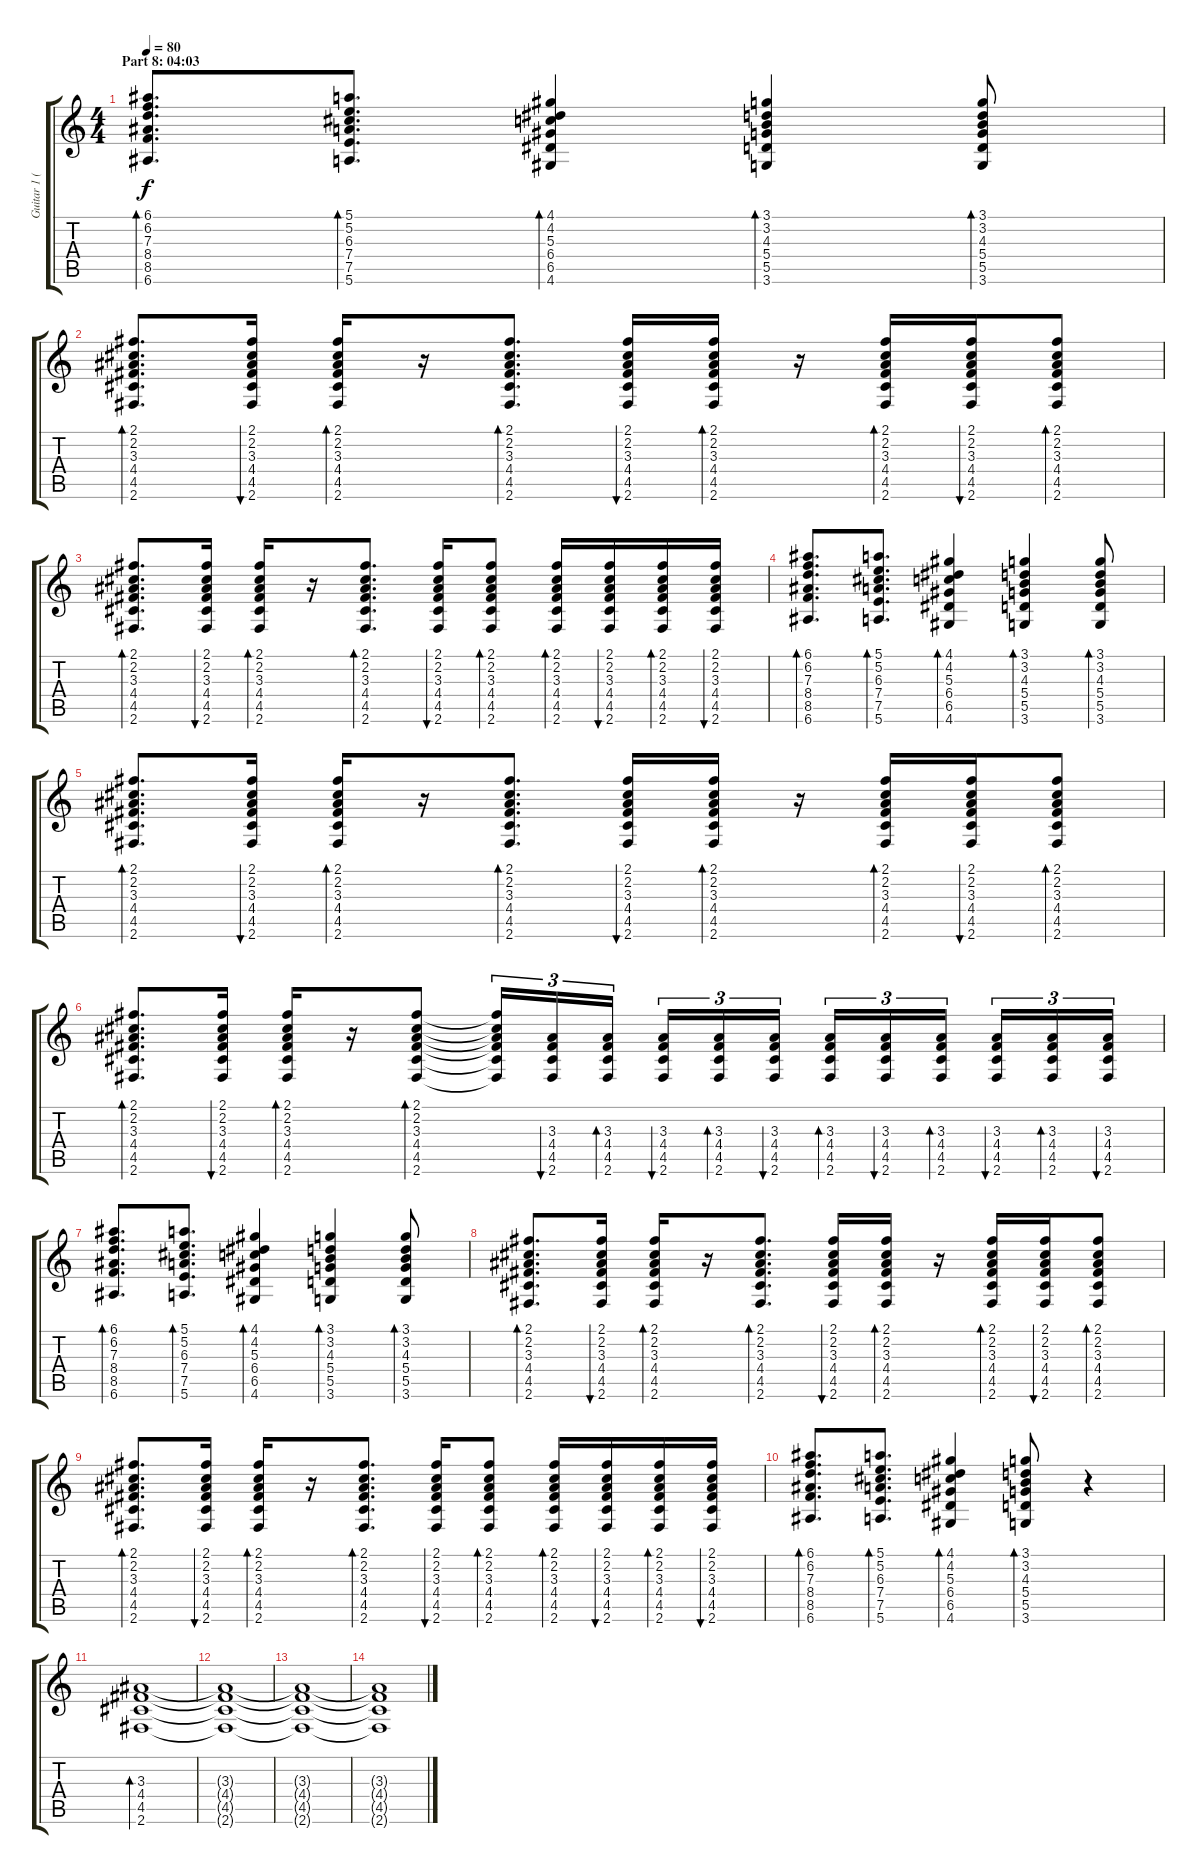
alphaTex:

\track ("Guitar 1 (Distortion)" "Guitar 1 (") {instrument distortionguitar}
\staff {score tabs}
\tuning (E4 B3 G3 D3 A2 E2) {hide}
\ts (4 4)
\section ("" "Part 8: 04:03")
\tempo 80
\clef g2
\ks c
(6.1 6.2 7.3 8.4 8.5 6.6).8{d bd 30 dy f volume 7} (5.1 5.2 6.3 7.4 7.5 5.6).8{d bd 30} (4.1 4.2 5.3 6.4 6.5 4.6).4{bd 30} (3.1 3.2 4.3 5.4 5.5 3.6).4{bd 30} (3.1 3.2 4.3 5.4 5.5 3.6).8{bd 30} |
(2.1 2.2 3.3 4.4 4.5 2.6).8{d bd 30} (2.1 2.2 3.3 4.4 4.5 2.6).16{bu 30} (2.1 2.2 3.3 4.4 4.5 2.6).16{bd 30} r.16 (2.1 2.2 3.3 4.4 4.5 2.6).8{d bd 30} (2.1 2.2 3.3 4.4 4.5 2.6).16{bu 30} (2.1 2.2 3.3 4.4 4.5 2.6).16{bd 30} r.16 (2.1 2.2 3.3 4.4 4.5 2.6).16{bd 30} (2.1 2.2 3.3 4.4 4.5 2.6).16{bu 30} (2.1 2.2 3.3 4.4 4.5 2.6).8{bd 30} |
(2.1 2.2 3.3 4.4 4.5 2.6).8{d bd 30} (2.1 2.2 3.3 4.4 4.5 2.6).16{bu 30} (2.1 2.2 3.3 4.4 4.5 2.6).16{bd 30} r.16 (2.1 2.2 3.3 4.4 4.5 2.6).8{d bd 30} (2.1 2.2 3.3 4.4 4.5 2.6).16{bu 30} (2.1 2.2 3.3 4.4 4.5 2.6).8{bd 30} (2.1 2.2 3.3 4.4 4.5 2.6).16{bd 30} (2.1 2.2 3.3 4.4 4.5 2.6).16{bu 30} (2.1 2.2 3.3 4.4 4.5 2.6).16{bd 30} (2.1 2.2 3.3 4.4 4.5 2.6).16{bu 30} |
(6.1 6.2 7.3 8.4 8.5 6.6).8{d bd 30} (5.1 5.2 6.3 7.4 7.5 5.6).8{d bd 30} (4.1 4.2 5.3 6.4 6.5 4.6).4{bd 30} (3.1 3.2 4.3 5.4 5.5 3.6).4{bd 30} (3.1 3.2 4.3 5.4 5.5 3.6).8{bd 30} |
(2.1 2.2 3.3 4.4 4.5 2.6).8{d bd 30} (2.1 2.2 3.3 4.4 4.5 2.6).16{bu 30} (2.1 2.2 3.3 4.4 4.5 2.6).16{bd 30} r.16 (2.1 2.2 3.3 4.4 4.5 2.6).8{d bd 30} (2.1 2.2 3.3 4.4 4.5 2.6).16{bu 30} (2.1 2.2 3.3 4.4 4.5 2.6).16{bd 30} r.16 (2.1 2.2 3.3 4.4 4.5 2.6).16{bd 30} (2.1 2.2 3.3 4.4 4.5 2.6).16{bu 30} (2.1 2.2 3.3 4.4 4.5 2.6).8{bd 30} |
(2.1 2.2 3.3 4.4 4.5 2.6).8{d bd 30} (2.1 2.2 3.3 4.4 4.5 2.6).16{bu 30} (2.1 2.2 3.3 4.4 4.5 2.6).16{bd 30} r.16 (2.1 2.2 3.3 4.4 4.5 2.6).8{bd 30} (2.1{t} 2.2{t} 3.3{t} 4.4{t} 4.5{t} 2.6{t}).16{tu (3 2)} (3.3 4.4 4.5 2.6).16{tu (3 2) bu 30} (3.3 4.4 4.5 2.6).16{tu (3 2) bd 30 beam splitsecondary} (3.3 4.4 4.5 2.6).16{tu (3 2) bu 30} (3.3 4.4 4.5 2.6).16{tu (3 2) bd 30} (3.3 4.4 4.5 2.6).16{tu (3 2) bu 30} (3.3 4.4 4.5 2.6).16{tu (3 2) bd 30} (3.3 4.4 4.5 2.6).16{tu (3 2) bu 30} (3.3 4.4 4.5 2.6).16{tu (3 2) bd 30 beam splitsecondary} (3.3 4.4 4.5 2.6).16{tu (3 2) bu 30} (3.3 4.4 4.5 2.6).16{tu (3 2) bd 30} (3.3 4.4 4.5 2.6).16{tu (3 2) bu 30} |
(6.1 6.2 7.3 8.4 8.5 6.6).8{d bd 30} (5.1 5.2 6.3 7.4 7.5 5.6).8{d bd 30} (4.1 4.2 5.3 6.4 6.5 4.6).4{bd 30} (3.1 3.2 4.3 5.4 5.5 3.6).4{bd 30} (3.1 3.2 4.3 5.4 5.5 3.6).8{bd 30} |
(2.1 2.2 3.3 4.4 4.5 2.6).8{d bd 30} (2.1 2.2 3.3 4.4 4.5 2.6).16{bu 30} (2.1 2.2 3.3 4.4 4.5 2.6).16{bd 30} r.16 (2.1 2.2 3.3 4.4 4.5 2.6).8{d bd 30} (2.1 2.2 3.3 4.4 4.5 2.6).16{bu 30} (2.1 2.2 3.3 4.4 4.5 2.6).16{bd 30} r.16 (2.1 2.2 3.3 4.4 4.5 2.6).16{bd 30} (2.1 2.2 3.3 4.4 4.5 2.6).16{bu 30} (2.1 2.2 3.3 4.4 4.5 2.6).8{bd 30} |
(2.1 2.2 3.3 4.4 4.5 2.6).8{d bd 30} (2.1 2.2 3.3 4.4 4.5 2.6).16{bu 30} (2.1 2.2 3.3 4.4 4.5 2.6).16{bd 30} r.16 (2.1 2.2 3.3 4.4 4.5 2.6).8{d bd 30} (2.1 2.2 3.3 4.4 4.5 2.6).16{bu 30} (2.1 2.2 3.3 4.4 4.5 2.6).8{bd 30} (2.1 2.2 3.3 4.4 4.5 2.6).16{bd 30} (2.1 2.2 3.3 4.4 4.5 2.6).16{bu 30} (2.1 2.2 3.3 4.4 4.5 2.6).16{bd 30} (2.1 2.2 3.3 4.4 4.5 2.6).16{bu 30} |
(6.1 6.2 7.3 8.4 8.5 6.6).8{d bd 30} (5.1 5.2 6.3 7.4 7.5 5.6).8{d bd 30} (4.1 4.2 5.3 6.4 6.5 4.6).4{bd 30} (3.1 3.2 4.3 5.4 5.5 3.6).8{bd 30} r.4 |
(3.3 4.4 4.5 2.6).1{bd 30 volume 0} |
(3.3{t} 4.4{t} 4.5{t} 2.6{t}).1 |
(3.3{t} 4.4{t} 4.5{t} 2.6{t}).1 |
(3.3{t} 4.4{t} 4.5{t} 2.6{t}).1
